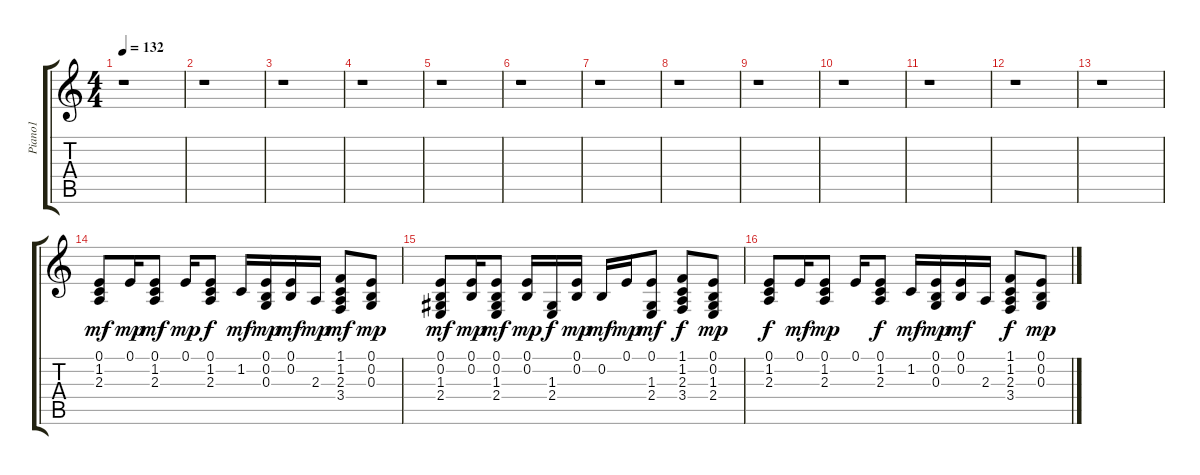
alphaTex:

\track ("Piano1" "Piano1") {instrument electricgrandpiano}
\staff {score tabs}
\tuning (E4 B3 G3 D3 A2 E2) {hide}
\ts (4 4)
\tempo 132
\clef g2
\ks c
r.1{dy mf} |
r.1 |
r.1 |
r.1 |
r.1 |
r.1 |
r.1 |
r.1 |
r.1 |
r.1 |
r.1 |
r.1 |
r.1 |
(0.1 1.2 2.3).8 0.1.16{dy mp} (0.1 1.2 2.3).8{dy mf} 0.1.16{dy mp} (0.1 1.2 2.3).8{dy f} 1.2.16{dy mf} (0.1 0.2 0.3).16{dy mp} (0.1 0.2).16{dy mf} 2.3.16{dy mp} (1.1 1.2 2.3 3.4).8{dy mf} (0.1 0.2 0.3).8{dy mp} |
(0.1 0.2 1.3 2.4).8{dy mf} (0.1 0.2).16{dy mp} (0.1 0.2 1.3 2.4).8{dy mf} (0.1 0.2).16{dy mp} (1.3 2.4).16{dy f} (0.1 0.2).16{dy mp} 0.2.16{dy mf} 0.1.16{dy mp} (0.1 1.3 2.4).8{dy mf} (1.1 1.2 2.3 3.4).8{dy f} (0.1 0.2 1.3 2.4).8{dy mp} |
(0.1 1.2 2.3).8{dy f} 0.1.16{dy mf} (0.1 1.2 2.3).8{dy mp} 0.1.16 (0.1 1.2 2.3).8{dy f} 1.2.16{dy mf} (0.1 0.2 0.3).16{dy mp} (0.1 0.2).16{dy mf} 2.3.16 (1.1 1.2 2.3 3.4).8{dy f} (0.1 0.2 0.3).8{dy mp}
